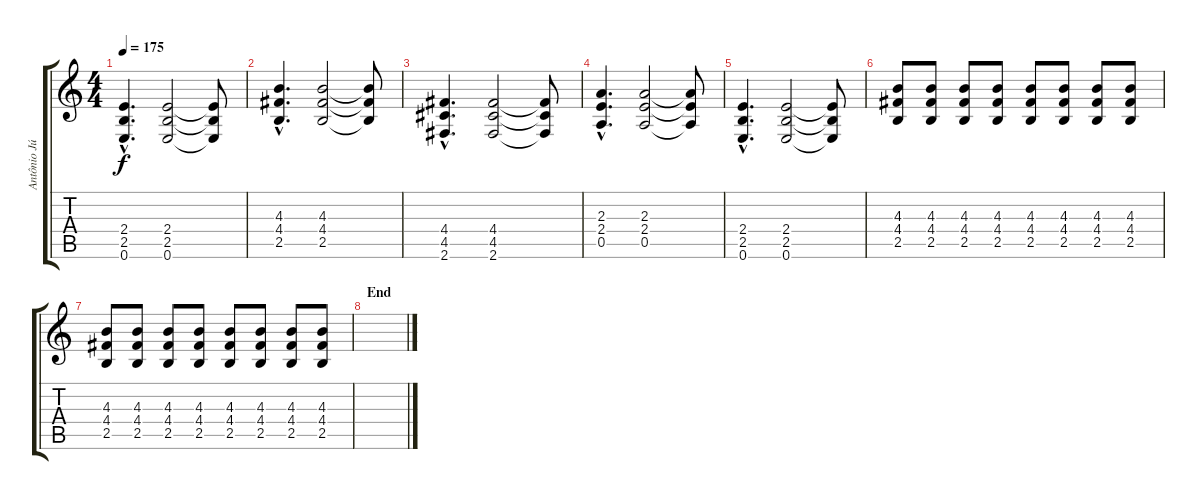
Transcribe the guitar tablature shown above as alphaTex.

\track ("Antônio Júlio Nastácia" "Antônio Jú") {instrument overdrivenguitar}
\staff {score tabs}
\tuning (E4 B3 G3 D3 A2 E2) {hide}
\ts (4 4)
\tempo 175
\clef g2
\ks c
(2.4{hac} 2.5{hac} 0.6{hac}).4{d dy f} (2.4 2.5 0.6).2 (2.4{t} 2.5{t} 0.6{t}).8 |
(4.3{hac} 4.4{hac} 2.5{hac}).4{d} (4.3 4.4 2.5).2 (4.3{t} 4.4{t} 2.5{t}).8 |
(4.4{hac} 4.5{hac} 2.6{hac}).4{d} (4.4 4.5 2.6).2 (4.4{t} 4.5{t} 2.6{t}).8 |
(2.3{hac} 2.4{hac} 0.5{hac}).4{d} (2.3 2.4 0.5).2 (2.3{t} 2.4{t} 0.5{t}).8 |
(2.4{hac} 2.5{hac} 0.6{hac}).4{d} (2.4 2.5 0.6).2 (2.4{t} 2.5{t} 0.6{t}).8 |
(4.3 4.4 2.5).8 (4.3 4.4 2.5).8 (4.3 4.4 2.5).8 (4.3 4.4 2.5).8 (4.3 4.4 2.5).8 (4.3 4.4 2.5).8 (4.3 4.4 2.5).8 (4.3 4.4 2.5).8 |
(4.3 4.4 2.5).8 (4.3 4.4 2.5).8 (4.3 4.4 2.5).8 (4.3 4.4 2.5).8 (4.3 4.4 2.5).8 (4.3 4.4 2.5).8 (4.3 4.4 2.5).8 (4.3 4.4 2.5).8 |
\section ("" "End")
